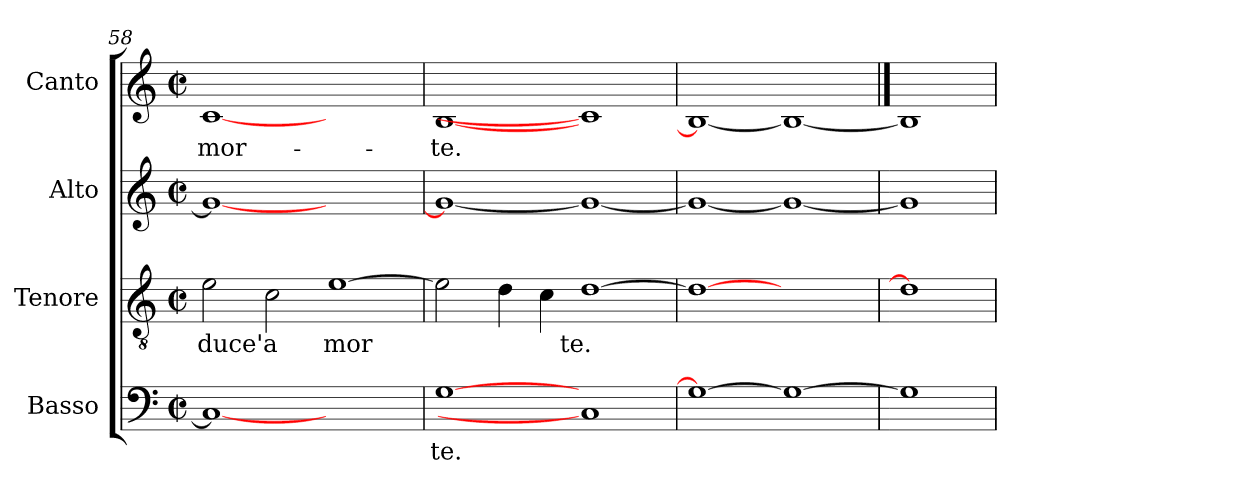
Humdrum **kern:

**kern	**text	**kern	**text	**kern	**kern	**text
*part4	*part4	*part3	*part3	*part2	*part1	*part1
*staff4	*staff4	*staff3	*staff3	*staff2	*staff1	*staff1
*I"Basso	*	*I"Tenore	*	*I"Alto	*I"Canto	*
*clefF4	*	*clefGv2	*	*clefG2	*clefG2	*
*M2/2	*	*M2/2	*	*M2/2	*M2/2	*
*met(c|)	*	*met(c|)	*	*met(c|)	*met(c|)	*
=58	=58	=58	=58	=58	=58	=58
!	!	!	!LO:LY:b	!	!	!LO:LY:b:cj
1C_	.	2e\	duce'a	1g_<	[1c	mor-
.	.	2c\	.	.	.	.
!	!	!	!LO:LY:b	!	!	!
1ryy	.	[>1e	mor	1ryy	1ryy	.
=59	=59	=59	=59	=59	=59	=59
!	!LO:LY:b:cj	!	!	!	!	!LO:LY:b:cj
[>1G	te.	2e\]	.	1g_<	[<1B	-te.
.	.	4d\	.	.	.	.
.	.	4c\	.	.	.	.
!	!	!	!LO:LY:b:cj	!	!	!
1C]	.	[>1d	te.	1g_	1c]	.
=60	=60	=60	=60	=60	=60	=60
1G_	.	1d_	.	1g_	1B_	.
1G_	.	1ryy	.	1g_	1B_	.
=61	==61	=61	==61	=61	==61	==61
1G]	.	1d]	.	1g]	1B]	.
=	=	=	=	=	=	=
*-	*-	*-	*-	*-	*-	*-
